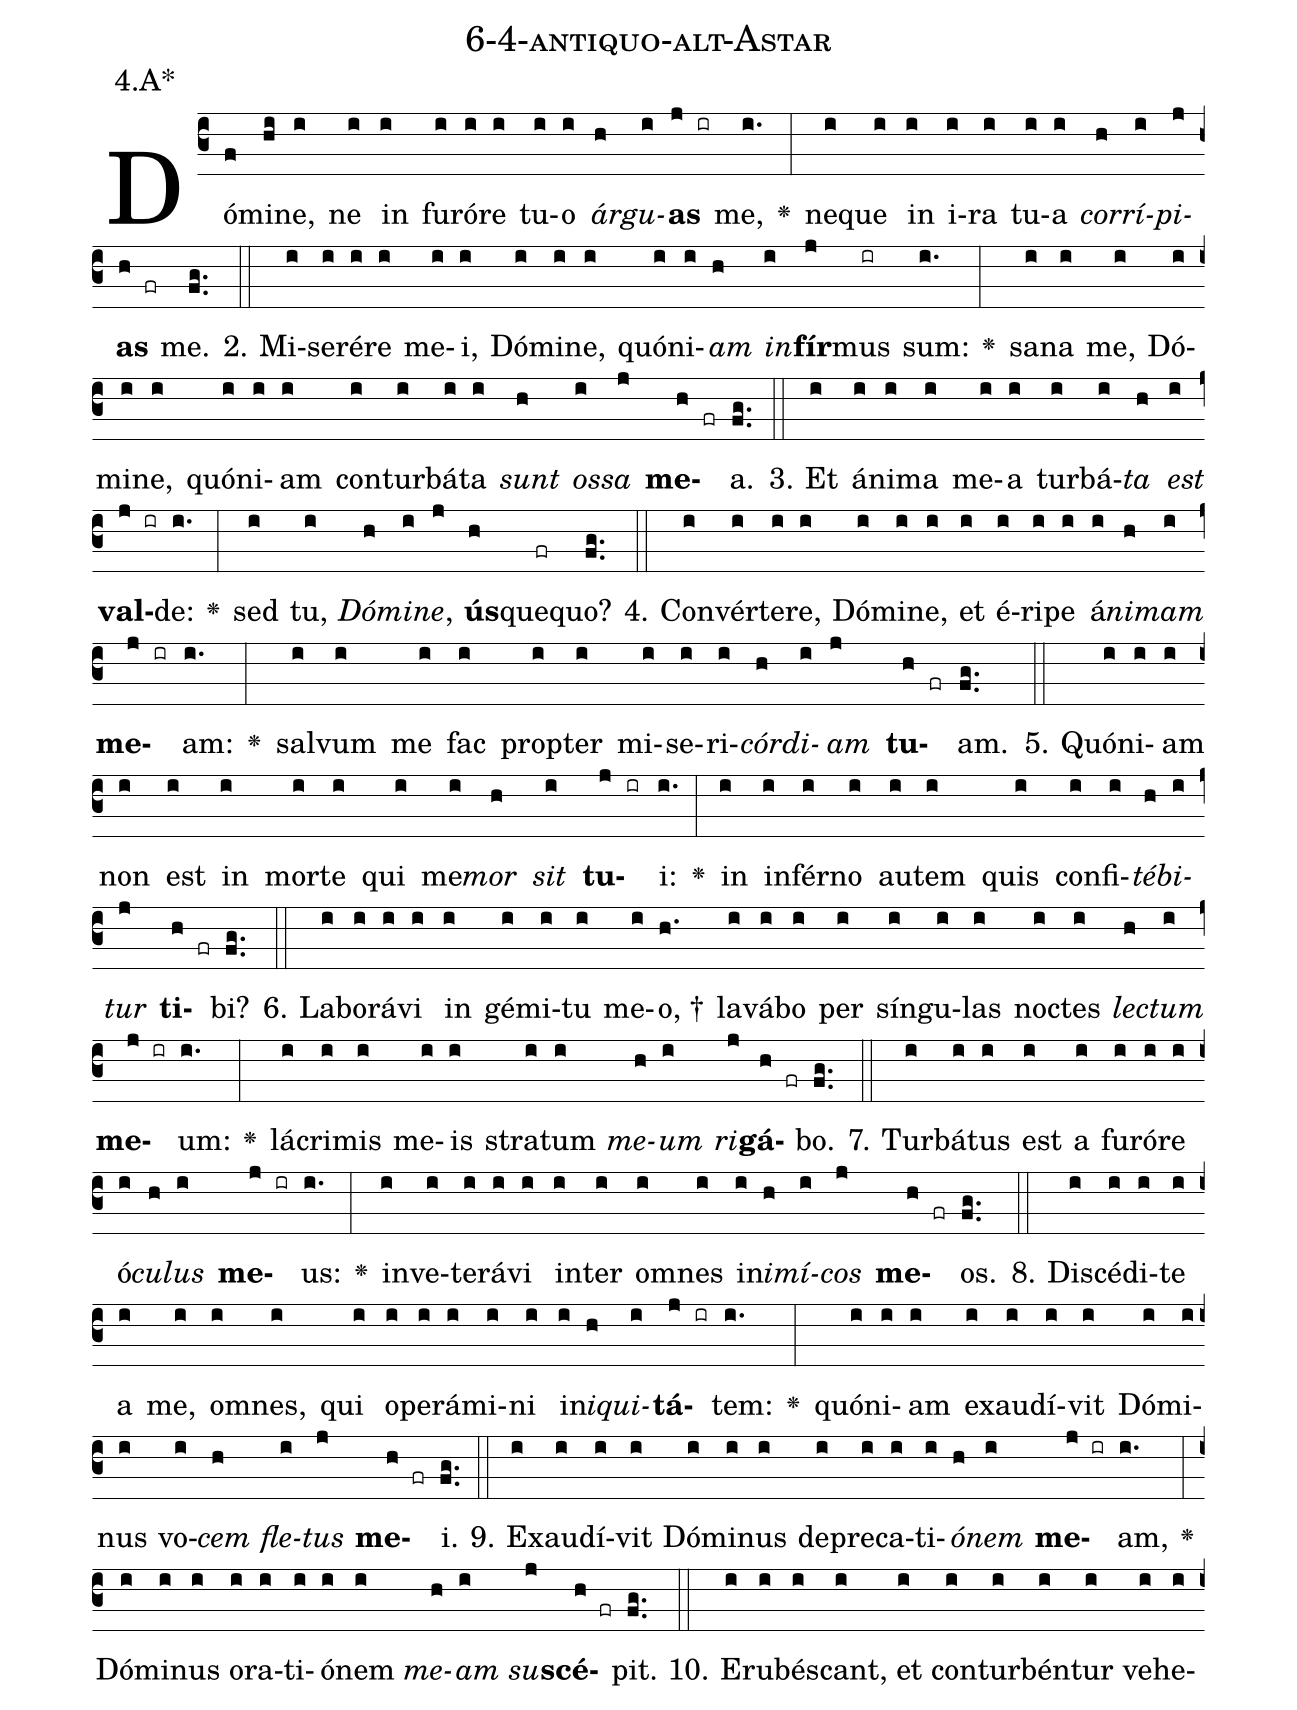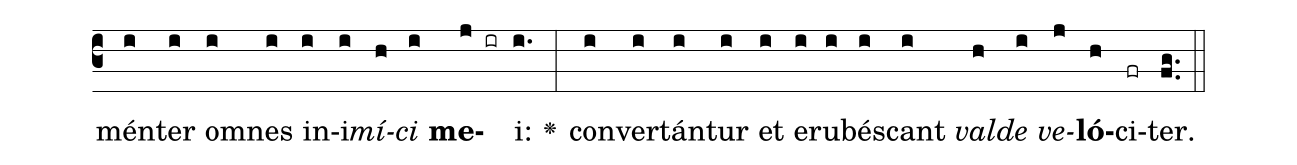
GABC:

name: 6-4-antiquo-alt-Astar;
annotation: 4.A*;
%%
(c3)Dó(f)mi(hi)ne,(i) ne(i) in(i) fu(i)ró(i)re(i) tu(i)o(i) <i>ár</i>(h)<i>gu</i>(i)<b>as</b>(j ir) me,(i.) <v>\greheightstar</v>(:) ne(i)que(i) in(i) i(i)ra(i) tu(i)a(i) <i>cor</i>(h)<i>rí</i>(i)<i>pi</i>(j)<b>as</b>(h fr) me.(fg..) (::)
2. Mi(i)se(i)ré(i)re(i) me(i)i,(i) Dó(i)mi(i)ne,(i) quón(i)i(i)<i>am</i>(h) <i>in</i>(i)<b>fír</b>(j)mus(ir) sum:(i.) <v>\greheightstar</v>(:) sa(i)na(i) me,(i) Dó(i)mi(i)ne,(i) quón(i)i(i)am(i) con(i)tur(i)bá(i)ta(i) <i>sunt</i>(h) <i>os</i>(i)<i>sa</i>(j) <b>me</b>(h fr)a.(fg..) (::)
3. Et(i) á(i)ni(i)ma(i) me(i)a(i) tur(i)bá(i)<i>ta</i>(h) <i>est</i>(i) <b>val</b>(j ir)de:(i.) <v>\greheightstar</v>(:) sed(i) tu,(i) <i>Dó</i>(h)<i>mi</i>(i)<i>ne</i>,(j) <b>ús</b>(h)que(fr)quo?(fg..) (::)
4. Con(i)vér(i)te(i)re,(i) Dó(i)mi(i)ne,(i) et(i) é(i)ri(i)pe(i) á(i)<i>ni</i>(h)<i>mam</i>(i) <b>me</b>(j ir)am:(i.) <v>\greheightstar</v>(:) sal(i)vum(i) me(i) fac(i) prop(i)ter(i) mi(i)se(i)ri(i)<i>cór</i>(h)<i>di</i>(i)<i>am</i>(j) <b>tu</b>(h fr)am.(fg..) (::)
5. Quón(i)i(i)am(i) non(i) est(i) in(i) mor(i)te(i) qui(i) me(i)<i>mor</i>(h) <i>sit</i>(i) <b>tu</b>(j ir)i:(i.) <v>\greheightstar</v>(:) in(i) in(i)fér(i)no(i) au(i)tem(i) quis(i) con(i)fi(i)<i>té</i>(h)<i>bi</i>(i)<i>tur</i>(j) <b>ti</b>(h fr)bi?(fg..) (::)
6. La(i)bo(i)rá(i)vi(i) in(i) gé(i)mi(i)tu(i) me(i)o, †(h.) la(i)vá(i)bo(i) per(i) sín(i)gu(i)las(i) noc(i)tes(i) <i>lec</i>(h)<i>tum</i>(i) <b>me</b>(j ir)um:(i.) <v>\greheightstar</v>(:) lá(i)cri(i)mis(i) me(i)is(i) stra(i)tum(i) <i>me</i>(h)<i>um</i>(i) <i>ri</i>(j)<b>gá</b>(h fr)bo.(fg..) (::)
7. Tur(i)bá(i)tus(i) est(i) a(i) fu(i)ró(i)re(i) ó(i)<i>cu</i>(h)<i>lus</i>(i) <b>me</b>(j ir)us:(i.) <v>\greheightstar</v>(:) in(i)ve(i)te(i)rá(i)vi(i) in(i)ter(i) om(i)nes(i) in(i)<i>i</i>(h)<i>mí</i>(i)<i>cos</i>(j) <b>me</b>(h fr)os.(fg..) (::)
8. Di(i)scé(i)di(i)te(i) a(i) me,(i) om(i)nes,(i) qui(i) o(i)pe(i)rá(i)mi(i)ni(i) in(i)<i>i</i>(h)<i>qui</i>(i)<b>tá</b>(j ir)tem:(i.) <v>\greheightstar</v>(:) quón(i)i(i)am(i) ex(i)au(i)dí(i)vit(i) Dó(i)mi(i)nus(i) vo(i)<i>cem</i>(h) <i>fle</i>(i)<i>tus</i>(j) <b>me</b>(h fr)i.(fg..) (::)
9. Ex(i)au(i)dí(i)vit(i) Dó(i)mi(i)nus(i) de(i)pre(i)ca(i)ti(i)<i>ó</i>(h)<i>nem</i>(i) <b>me</b>(j ir)am,(i.) <v>\greheightstar</v>(:) Dó(i)mi(i)nus(i) o(i)ra(i)ti(i)ó(i)nem(i) <i>me</i>(h)<i>am</i>(i) <i>su</i>(j)<b>scé</b>(h fr)pit.(fg..) (::)
10. E(i)ru(i)bés(i)cant,(i) et(i) con(i)tur(i)bén(i)tur(i) ve(i)he(i)mén(i)ter(i) om(i)nes(i) in(i)i(i)<i>mí</i>(h)<i>ci</i>(i) <b>me</b>(j ir)i:(i.) <v>\greheightstar</v>(:) con(i)ver(i)tán(i)tur(i) et(i) e(i)ru(i)bés(i)cant(i) <i>val</i>(h)<i>de</i>(i) <i>ve</i>(j)<b>ló</b>(h)ci(fr)ter.(fg..) (::)
